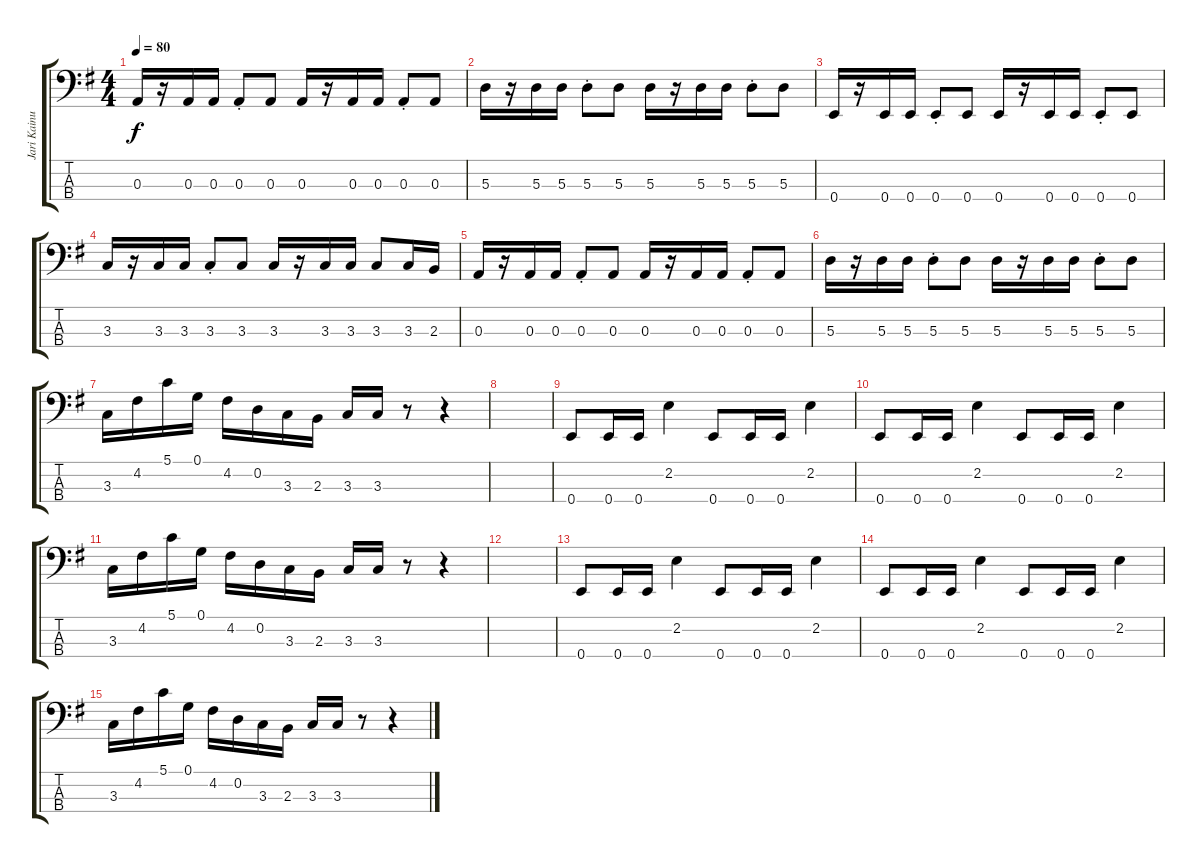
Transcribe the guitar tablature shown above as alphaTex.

\track ("Jari Kainulainen" "Jari Kainu") {instrument electricbassfinger}
\staff {score tabs}
\tuning (G2 D2 A1 E1) {hide}
\ts (4 4)
\tempo 80
\clef f4
\ks g
0.3.16{dy f} r.16 0.3.16 0.3.16 0.3{st}.8 0.3.8 0.3.16 r.16 0.3.16 0.3.16 0.3{st}.8 0.3.8 |
5.3.16 r.16 5.3.16 5.3.16 5.3{st}.8 5.3.8 5.3.16 r.16 5.3.16 5.3.16 5.3{st}.8 5.3.8 |
0.4.16 r.16 0.4.16 0.4.16 0.4{st}.8 0.4.8 0.4.16 r.16 0.4.16 0.4.16 0.4{st}.8 0.4.8 |
3.3.16 r.16 3.3.16 3.3.16 3.3{st}.8 3.3.8 3.3.16 r.16 3.3.16 3.3.16 3.3.8 3.3.16 2.3.16 |
0.3.16 r.16 0.3.16 0.3.16 0.3{st}.8 0.3.8 0.3.16 r.16 0.3.16 0.3.16 0.3{st}.8 0.3.8 |
5.3.16 r.16 5.3.16 5.3.16 5.3{st}.8 5.3.8 5.3.16 r.16 5.3.16 5.3.16 5.3{st}.8 5.3.8 |
3.3.16 4.2.16 5.1.16 0.1.16 4.2.16 0.2.16 3.3.16 2.3.16 3.3.16 3.3.16 r.8 r.4 |
|
0.4.8 0.4.16 0.4.16 2.2.4 0.4.8 0.4.16 0.4.16 2.2.4 |
0.4.8 0.4.16 0.4.16 2.2.4 0.4.8 0.4.16 0.4.16 2.2.4 |
3.3.16 4.2.16 5.1.16 0.1.16 4.2.16 0.2.16 3.3.16 2.3.16 3.3.16 3.3.16 r.8 r.4 |
|
0.4.8 0.4.16 0.4.16 2.2.4 0.4.8 0.4.16 0.4.16 2.2.4 |
0.4.8 0.4.16 0.4.16 2.2.4 0.4.8 0.4.16 0.4.16 2.2.4 |
3.3.16 4.2.16 5.1.16 0.1.16 4.2.16 0.2.16 3.3.16 2.3.16 3.3.16 3.3.16 r.8 r.4
